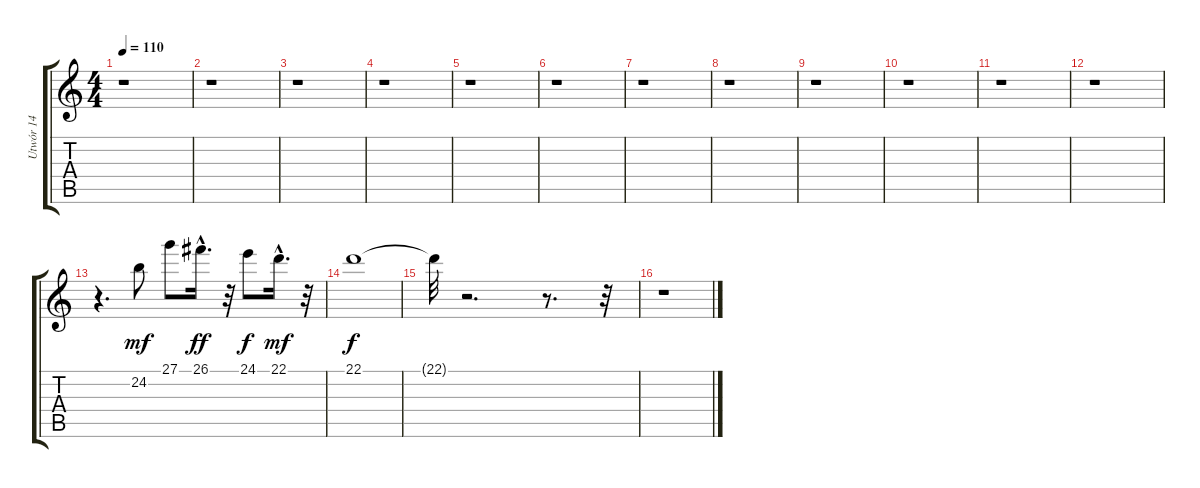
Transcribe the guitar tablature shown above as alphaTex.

\track ("Utwór 14" "Utwór 14") {instrument acousticgrandpiano}
\staff {score tabs}
\tuning (E4 B3 G3 D3 A2 E2) {hide}
\ts (4 4)
\tempo 110
\clef g2
\ks c
r.1{dy mf} |
r.1 |
r.1 |
r.1 |
r.1 |
r.1 |
r.1 |
r.1 |
r.1 |
r.1 |
r.1 |
r.1 |
r.4{d} 24.2.8{balance 9} 27.1.8 26.1{hac}.16{d dy ff} r.32 24.1.8{dy f} 22.1{hac}.16{d dy mf} r.32 |
22.1.1{dy f} |
22.1{t}.32 r.2{d} r.8{d} r.32 |
r.1
